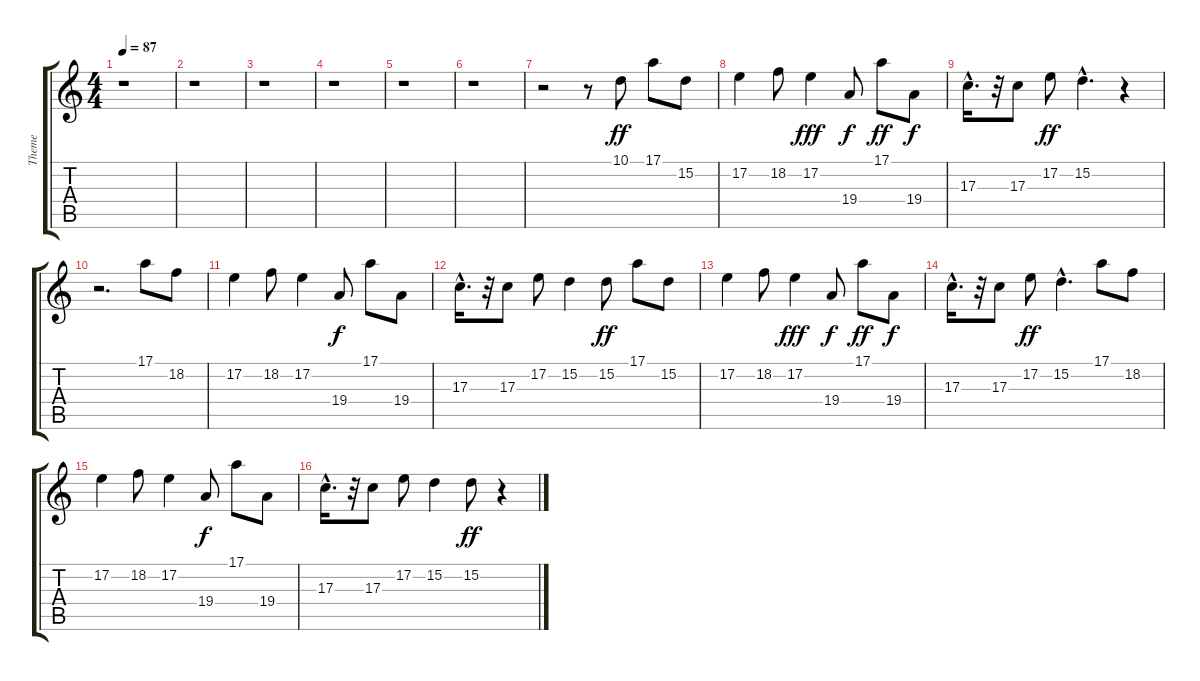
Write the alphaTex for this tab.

\track ("Theme" "Theme") {instrument honkytonkpiano}
\staff {score tabs}
\tuning (E4 B3 G3 D3 A2 E2) {hide}
\ts (4 4)
\tempo 87
\clef g2
\ks c
r.1{dy ff} |
r.1 |
r.1 |
r.1 |
r.1 |
r.1 |
r.2 r.8 10.1.8 17.1.8 15.2.8 |
17.2.4 18.2.8 17.2.4{dy fff} 19.4.8{dy f} 17.1.8{dy ff} 19.4.8{dy f} |
17.3{hac}.16{d} r.32 17.3.8 17.2.8{dy ff} 15.2{hac}.4{d} r.4 |
r.2{d} 17.1.8 18.2.8 |
17.2.4 18.2.8 17.2.4 19.4.8{dy f} 17.1.8 19.4.8 |
17.3{hac}.16{d} r.32 17.3.8 17.2.8 15.2.4 15.2.8{dy ff} 17.1.8 15.2.8 |
17.2.4 18.2.8 17.2.4{dy fff} 19.4.8{dy f} 17.1.8{dy ff} 19.4.8{dy f} |
17.3{hac}.16{d} r.32 17.3.8 17.2.8{dy ff} 15.2{hac}.4{d} 17.1.8 18.2.8 |
17.2.4 18.2.8 17.2.4 19.4.8{dy f} 17.1.8 19.4.8 |
17.3{hac}.16{d} r.32 17.3.8 17.2.8 15.2.4 15.2.8{dy ff} r.4
